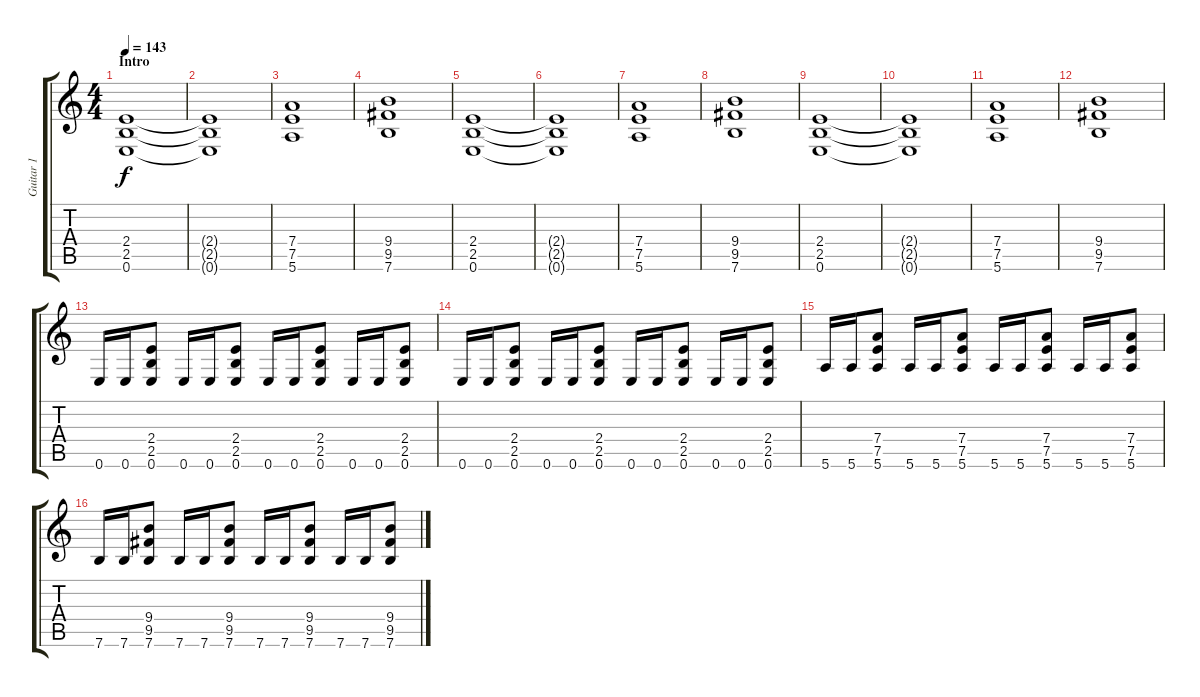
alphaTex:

\track ("Guitar 1 " "Guitar 1 ") {instrument distortionguitar}
\staff {score tabs}
\tuning (E4 B3 G3 D3 A2 E2) {hide}
\ts (4 4)
\section ("" "Intro")
\tempo 143
\clef g2
\ks c
(2.4 2.5 0.6).1{dy f instrument distortionguitar} |
(2.4{t} 2.5{t} 0.6{t}).1 |
(7.4 7.5 5.6).1 |
(9.4 9.5 7.6).1 |
(2.4 2.5 0.6).1 |
(2.4{t} 2.5{t} 0.6{t}).1 |
(7.4 7.5 5.6).1 |
(9.4 9.5 7.6).1 |
(2.4 2.5 0.6).1 |
(2.4{t} 2.5{t} 0.6{t}).1 |
(7.4 7.5 5.6).1 |
(9.4 9.5 7.6).1 |
0.6.16 0.6.16 (2.4 2.5 0.6).8 0.6.16 0.6.16 (2.4 2.5 0.6).8 0.6.16 0.6.16 (2.4 2.5 0.6).8 0.6.16 0.6.16 (2.4 2.5 0.6).8 |
0.6.16 0.6.16 (2.4 2.5 0.6).8 0.6.16 0.6.16 (2.4 2.5 0.6).8 0.6.16 0.6.16 (2.4 2.5 0.6).8 0.6.16 0.6.16 (2.4 2.5 0.6).8 |
5.6.16 5.6.16 (7.4 7.5 5.6).8 5.6.16 5.6.16 (7.4 7.5 5.6).8 5.6.16 5.6.16 (7.4 7.5 5.6).8 5.6.16 5.6.16 (7.4 7.5 5.6).8 |
7.6.16 7.6.16 (9.4 9.5 7.6).8 7.6.16 7.6.16 (9.4 9.5 7.6).8 7.6.16 7.6.16 (9.4 9.5 7.6).8 7.6.16 7.6.16 (9.4 9.5 7.6).8
